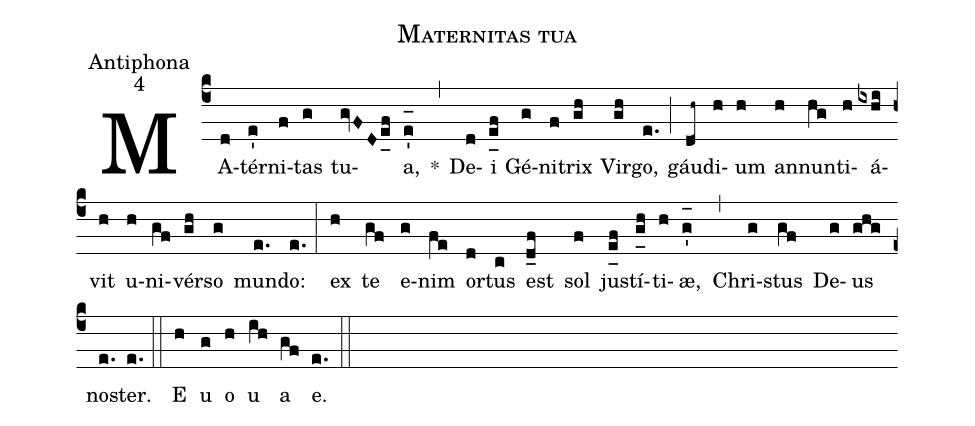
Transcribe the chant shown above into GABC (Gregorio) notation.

name:Maternitas tua;
office-part:Antiphona;
mode:4;
%%
(c4) MA(d)tér(e')ni(f)tas(g) tu(gvFDe_[uh:l]f)a,(e'_[oh:h]) *(,) De(d)i(e_[uh:l]f) Gé(g)ni(f)trix(gh) Vir(gh)go,(e.) (;) gáu(dh~)di(h)um(h) an(h)nun(hg)ti(h)á(ixhi)vit(h) u(h)ni(gf)vér(gh)so(g) mun(e.)do:(e.) (:) ex(h) te(gf) e(g)nim(fe) or(d)tus(c) est(d_f) sol(f) ju(e_[uh:l]f)stí(g_[uh:l]h)ti(h)æ,(g'_[oh:h]) (,) Chri(g)stus(gf) De(g)us(ghg) no(e.)ster.(e.) (::) <eu>E(h) u(g) o(h) u(ih) a(gf) e.</eu>(e.) (::)
